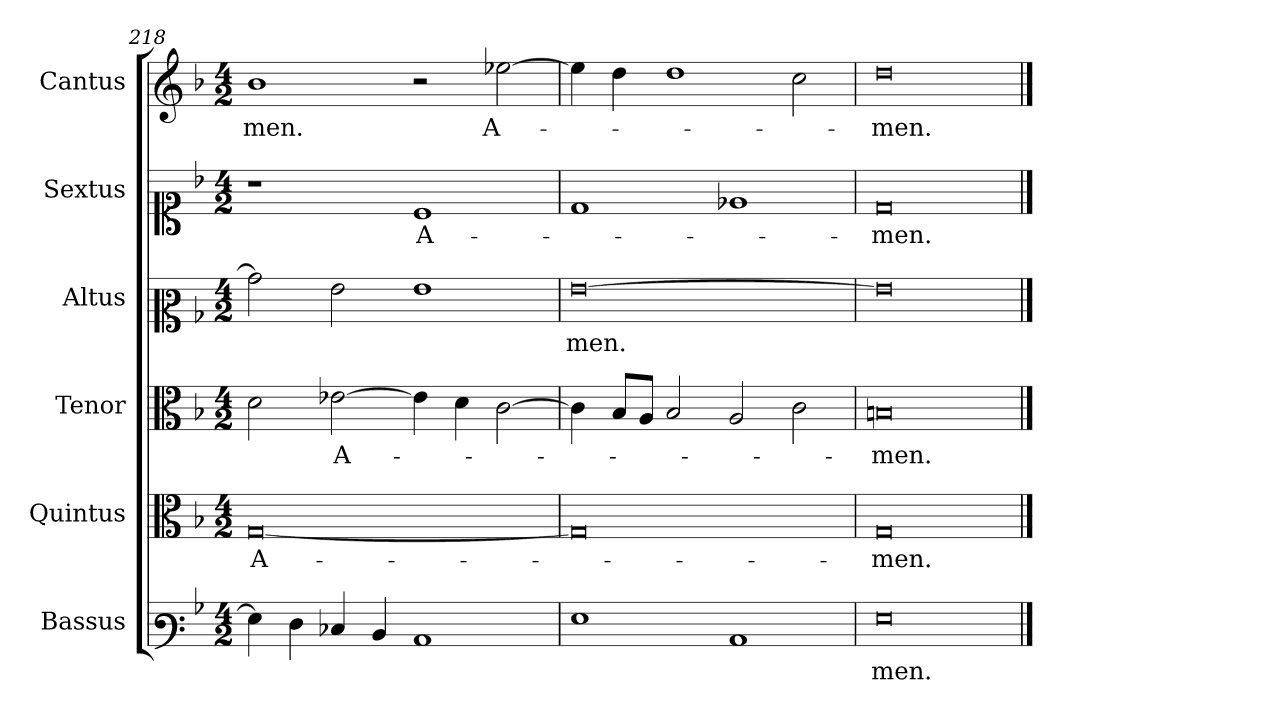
**kern	**text	**kern	**text	**kern	**text	**kern	**text	**kern	**text	**kern	**text
*part6	*part6	*part5	*part5	*part4	*part4	*part3	*part3	*part2	*part2	*part1	*part1
*staff6	*staff6	*staff5	*staff5	*staff4	*staff4	*staff3	*staff3	*staff2	*staff2	*staff1	*staff1
*I"Bassus	*	*I"Quintus	*	*I"Tenor	*	*I"Altus	*	*I"Sextus	*	*I"Cantus	*
*I'B.	*	*I'Q.	*	*I'T.	*	*I'A.	*	*I'S.	*	*I'C.	*
*clefF3	*	*clefC3	*	*clefC3	*	*clefC2	*	*clefC1	*	*clefG2	*
*k[b-]	*	*k[b-]	*	*k[b-]	*	*k[b-]	*	*k[b-]	*	*k[b-]	*
*M4/2	*	*M4/2	*	*M4/2	*	*M4/2	*	*M4/2	*	*M4/2	*
=218	=218	=218	=218	=218	=218	=218	=218	=218	=218	=218	=218
4G\]	.	[0G	A-	2d\	.	2b-\]	.	1r	.	1b-	-men.
4F\	.	.	.	.	.	.	.	.	.	.	.
4E-X/	.	.	.	[2e-X\	A-	2g\	.	.	.	.	.
4D/	.	.	.	.	.	.	.	.	.	.	.
1C	.	.	.	4e-\]	.	1g	.	1c	A-	2r	.
.	.	.	.	4d\	.	.	.	.	.	.	.
.	.	.	.	[2c\	.	.	.	.	.	[2ee-X\	A-
=219	=219	=219	=219	=219	=219	=219	=219	=219	=219	=219	=219
1G	.	0G]	.	4c\]	.	[0g	-men.	1d	.	4ee-\]	.
.	.	.	.	8B-/L	.	.	.	.	.	4dd\	.
.	.	.	.	8A/J	.	.	.	.	.	.	.
.	.	.	.	2B-/	.	.	.	.	.	1dd	.
1C	.	.	.	2A/	.	.	.	1e-X	.	.	.
.	.	.	.	2c\	.	.	.	.	.	2cc\	.
=220	=220	=220	=220	=220	=220	=220	=220	=220	=220	=220	=220
0G	-men.	0G	-men.	0Bn	-men.	0g]	.	0d	-men.	0dd	-men.
==	==	==	==	==	==	==	==	==	==	==	==
*-	*-	*-	*-	*-	*-	*-	*-	*-	*-	*-	*-
